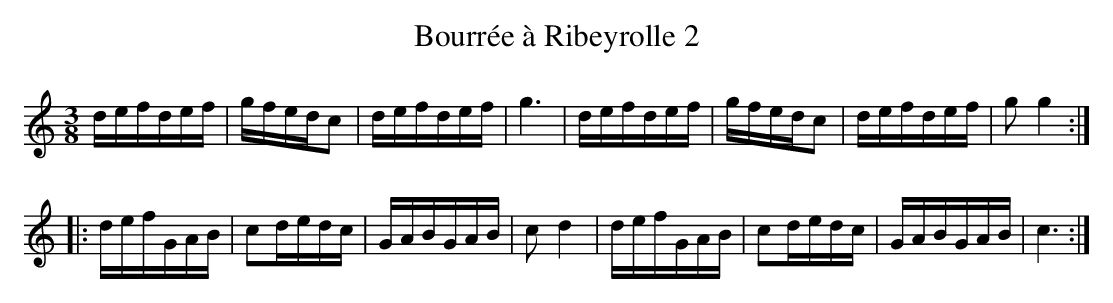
X:1
T:Bourrée à Ribeyrolle 2
M:3/8
L:1/16
K:C
defdef|gfedc2|defdef|g6|\
defdef|gfedc2|defdef|g2g4:|
|:defGAB|c2dedc|GABGAB|c2d4|\
defGAB|c2dedc|GABGAB|c6:|
